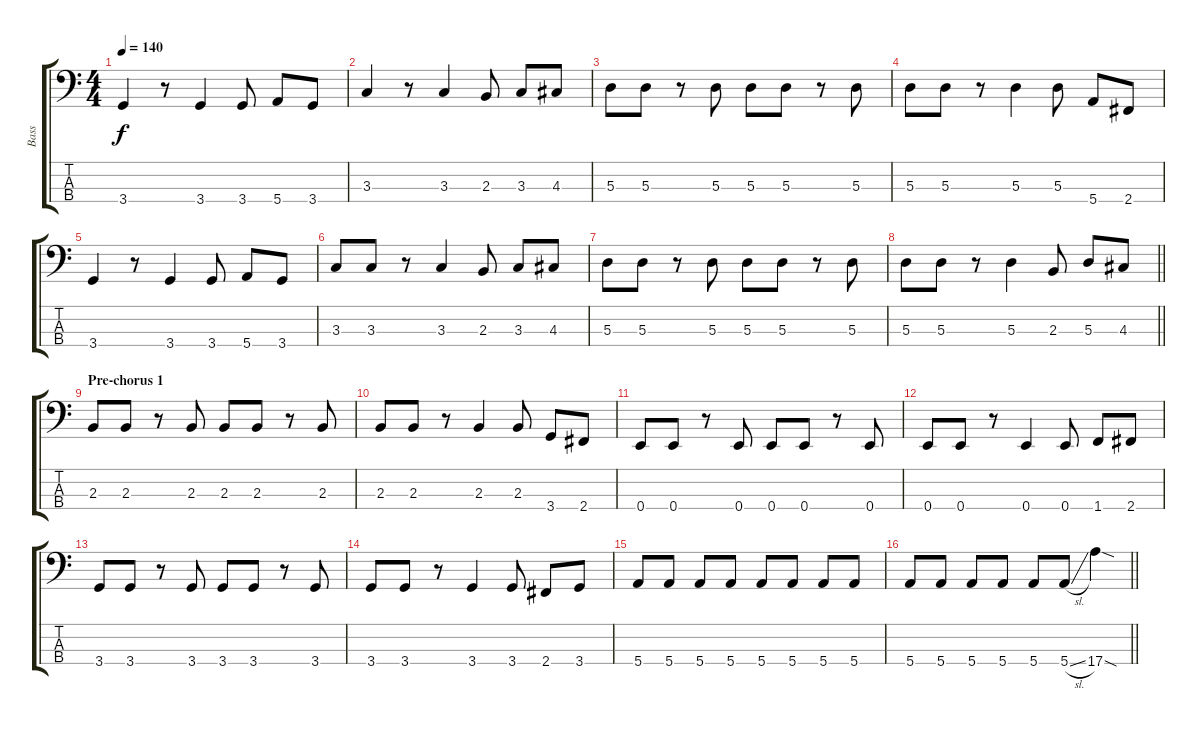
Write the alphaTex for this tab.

\track ("Bass" "Bass") {instrument electricbassfinger}
\staff {score tabs}
\tuning (G2 D2 A1 E1) {hide}
\ts (4 4)
\tempo 140
\clef f4
\ks c
3.4.4{dy f} r.8 3.4.4 3.4.8 5.4.8 3.4.8 |
3.3.4 r.8 3.3.4 2.3.8 3.3.8 4.3.8 |
5.3.8 5.3.8 r.8 5.3.8 5.3.8 5.3.8 r.8 5.3.8 |
5.3.8 5.3.8 r.8 5.3.4 5.3.8 5.4.8 2.4.8 |
3.4.4 r.8 3.4.4 3.4.8 5.4.8 3.4.8 |
3.3.8 3.3.8 r.8 3.3.4 2.3.8 3.3.8 4.3.8 |
5.3.8 5.3.8 r.8 5.3.8 5.3.8 5.3.8 r.8 5.3.8 |
\barLineRight lightlight
5.3.8 5.3.8 r.8 5.3.4 2.3.8 5.3.8 4.3.8 |
\section ("" "Pre-chorus 1")
2.3.8 2.3.8 r.8 2.3.8 2.3.8 2.3.8 r.8 2.3.8 |
2.3.8 2.3.8 r.8 2.3.4 2.3.8 3.4.8 2.4.8 |
0.4.8 0.4.8 r.8 0.4.8 0.4.8 0.4.8 r.8 0.4.8 |
0.4.8 0.4.8 r.8 0.4.4 0.4.8 1.4.8 2.4.8 |
3.4.8 3.4.8 r.8 3.4.8 3.4.8 3.4.8 r.8 3.4.8 |
3.4.8 3.4.8 r.8 3.4.4 3.4.8 2.4.8 3.4.8 |
5.4.8 5.4.8 5.4.8 5.4.8 5.4.8 5.4.8 5.4.8 5.4.8 |
\barLineRight lightlight
5.4.8 5.4.8 5.4.8 5.4.8 5.4.8 5.4{sl}.8 17.4{sod}.4
